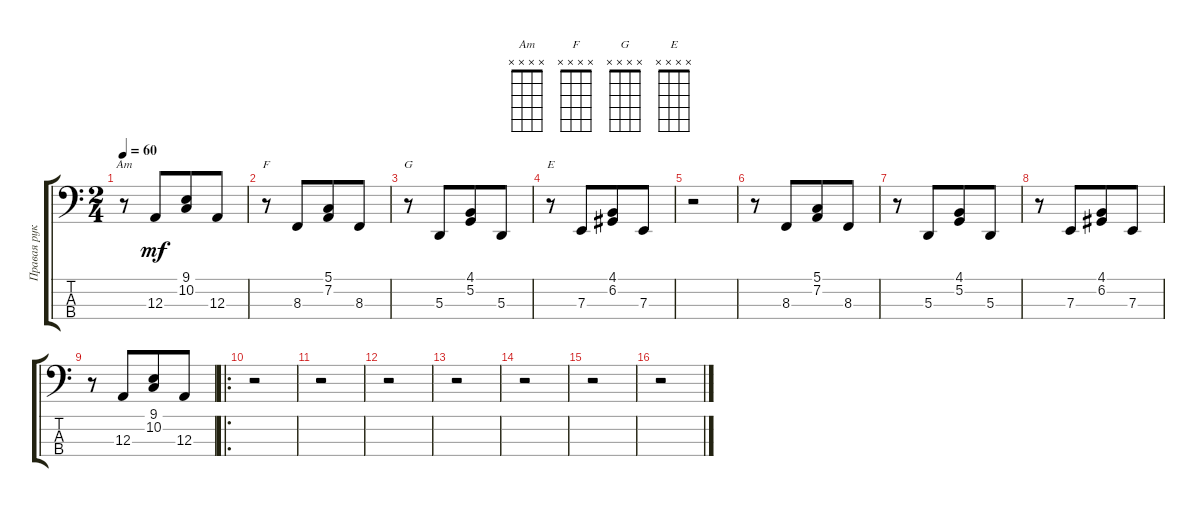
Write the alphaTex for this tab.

\track ("Правая рука" "Правая рук") {instrument brightacousticpiano}
\staff {score tabs}
\tuning (G2 D2 A1 E1) {hide}
\chord ("Am" x x x x)
\chord ("F" x x x x)
\chord ("G" x x x x)
\chord ("E" x x x x)
\ts (2 4)
\tempo 60
\clef f4
\ks c
r.8{ch "Am" dy mf} 12.3.8{beam merge} (9.1 10.2).8 12.3.8 |
r.8{ch "F"} 8.3.8{beam merge} (5.1 7.2).8 8.3.8 |
r.8{ch "G"} 5.3.8{beam merge} (4.1 5.2).8 5.3.8 |
r.8{ch "E"} 7.3.8{beam merge} (4.1 6.2).8 7.3.8 |
r.2 |
r.8 8.3.8{beam merge} (5.1 7.2).8 8.3.8 |
r.8 5.3.8{beam merge} (4.1 5.2).8 5.3.8 |
r.8 7.3.8{beam merge} (4.1 6.2).8 7.3.8 |
r.8 12.3.8{beam merge} (9.1 10.2).8 12.3.8 |
\ro
r.2 |
r.2 |
r.2 |
r.2 |
r.2 |
r.2 |
r.2
